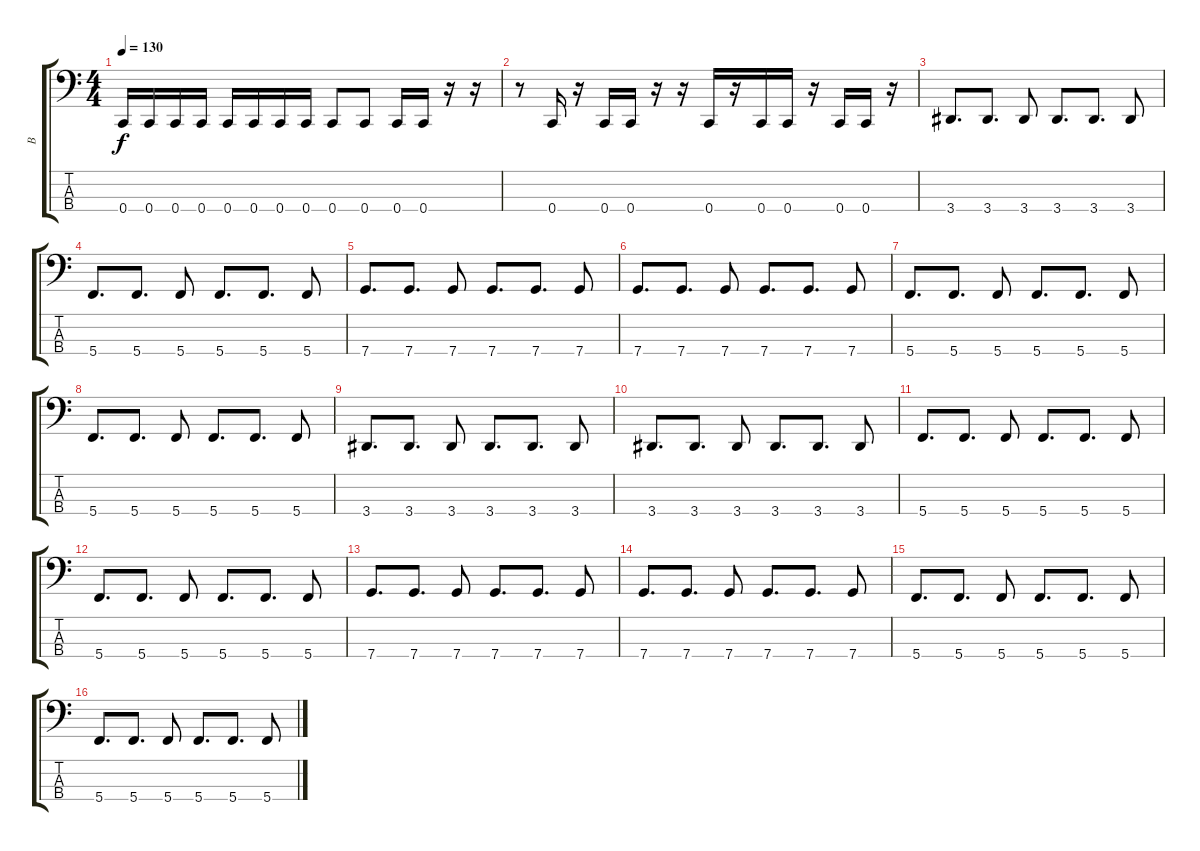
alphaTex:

\track ("B" "B") {instrument electricbassfinger}
\staff {score tabs}
\tuning (F2 C2 G1 C1) {hide}
\ts (4 4)
\tempo 130
\clef f4
\ks c
0.4.16{dy f} 0.4.16 0.4.16 0.4.16 0.4.16 0.4.16 0.4.16 0.4.16 0.4.8 0.4.8 0.4.16 0.4.16 r.16 r.16 |
r.8 0.4.16 r.16 0.4.16 0.4.16 r.16 r.16 0.4.16 r.16 0.4.16 0.4.16 r.16 0.4.16 0.4.16 r.16 |
3.4.8{d} 3.4.8{d} 3.4.8 3.4.8{d} 3.4.8{d} 3.4.8 |
5.4.8{d} 5.4.8{d} 5.4.8 5.4.8{d} 5.4.8{d} 5.4.8 |
7.4.8{d} 7.4.8{d} 7.4.8 7.4.8{d} 7.4.8{d} 7.4.8 |
7.4.8{d} 7.4.8{d} 7.4.8 7.4.8{d} 7.4.8{d} 7.4.8 |
5.4.8{d} 5.4.8{d} 5.4.8 5.4.8{d} 5.4.8{d} 5.4.8 |
5.4.8{d} 5.4.8{d} 5.4.8 5.4.8{d} 5.4.8{d} 5.4.8 |
3.4.8{d} 3.4.8{d} 3.4.8 3.4.8{d} 3.4.8{d} 3.4.8 |
3.4.8{d} 3.4.8{d} 3.4.8 3.4.8{d} 3.4.8{d} 3.4.8 |
5.4.8{d} 5.4.8{d} 5.4.8 5.4.8{d} 5.4.8{d} 5.4.8 |
5.4.8{d} 5.4.8{d} 5.4.8 5.4.8{d} 5.4.8{d} 5.4.8 |
7.4.8{d} 7.4.8{d} 7.4.8 7.4.8{d} 7.4.8{d} 7.4.8 |
7.4.8{d} 7.4.8{d} 7.4.8 7.4.8{d} 7.4.8{d} 7.4.8 |
5.4.8{d} 5.4.8{d} 5.4.8 5.4.8{d} 5.4.8{d} 5.4.8 |
5.4.8{d} 5.4.8{d} 5.4.8 5.4.8{d} 5.4.8{d} 5.4.8
